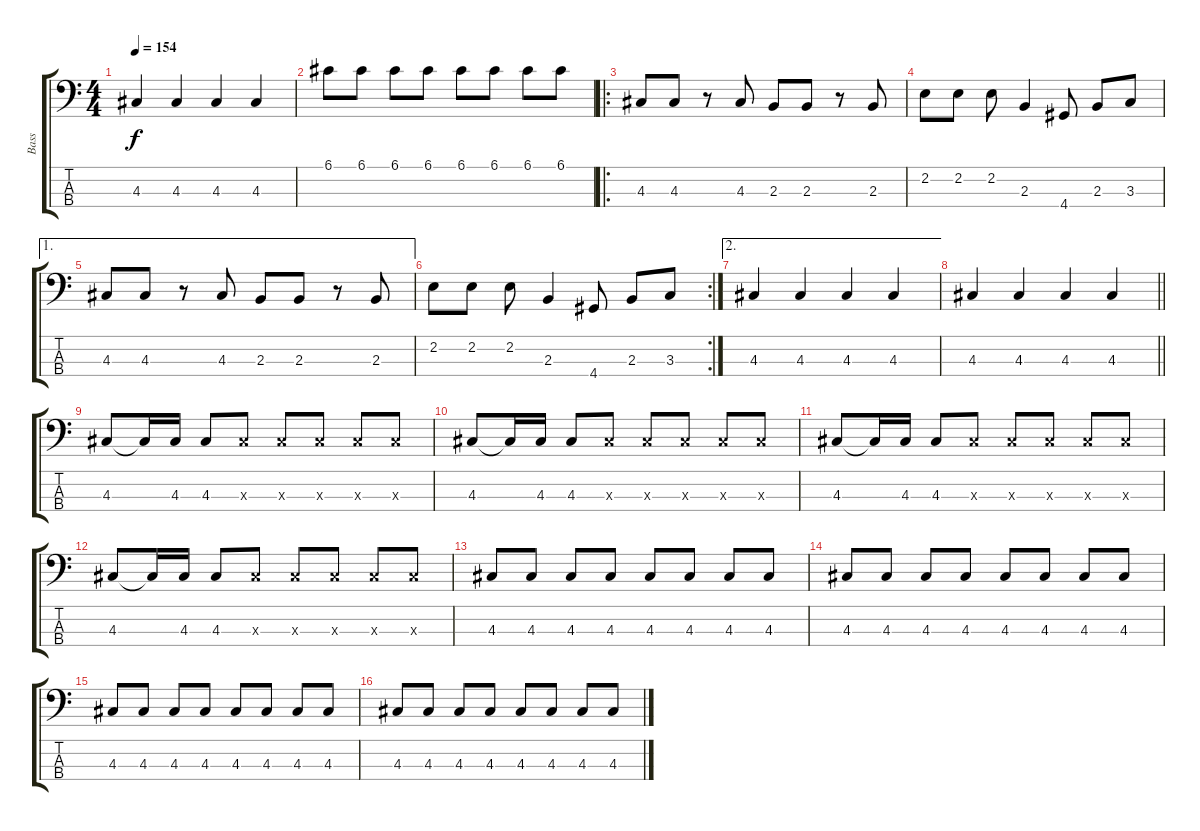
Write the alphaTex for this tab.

\track ("Bass" "Bass") {instrument electricbasspick}
\staff {score tabs}
\tuning (G2 D2 A1 E1) {hide}
\ts (4 4)
\tempo 154
\clef f4
\ks c
4.3.4{dy f} 4.3.4 4.3.4 4.3.4 |
6.1.8 6.1.8 6.1.8 6.1.8 6.1.8 6.1.8 6.1.8 6.1.8 |
\ro
4.3.8 4.3.8 r.8 4.3.8 2.3.8 2.3.8 r.8 2.3.8 |
2.2.8 2.2.8 2.2.8 2.3.4 4.4.8 2.3.8 3.3.8 |
\ae 1
4.3.8 4.3.8 r.8 4.3.8 2.3.8 2.3.8 r.8 2.3.8 |
\rc 2
2.2.8 2.2.8 2.2.8 2.3.4 4.4.8 2.3.8 3.3.8 |
\ae 2
4.3.4 4.3.4 4.3.4 4.3.4 |
\barLineRight lightlight
4.3.4 4.3.4 4.3.4 4.3.4 |
4.3.8 4.3{t}.16 4.3.16 4.3.8 4.3{x}.8 4.3{x}.8 4.3{x}.8 4.3{x}.8 4.3{x}.8 |
4.3.8 4.3{t}.16 4.3.16 4.3.8 4.3{x}.8 4.3{x}.8 4.3{x}.8 4.3{x}.8 4.3{x}.8 |
4.3.8 4.3{t}.16 4.3.16 4.3.8 4.3{x}.8 4.3{x}.8 4.3{x}.8 4.3{x}.8 4.3{x}.8 |
4.3.8 4.3{t}.16 4.3.16 4.3.8 4.3{x}.8 4.3{x}.8 4.3{x}.8 4.3{x}.8 4.3{x}.8 |
4.3.8 4.3.8 4.3.8 4.3.8 4.3.8 4.3.8 4.3.8 4.3.8 |
4.3.8 4.3.8 4.3.8 4.3.8 4.3.8 4.3.8 4.3.8 4.3.8 |
4.3.8 4.3.8 4.3.8 4.3.8 4.3.8 4.3.8 4.3.8 4.3.8 |
4.3.8 4.3.8 4.3.8 4.3.8 4.3.8 4.3.8 4.3.8 4.3.8
